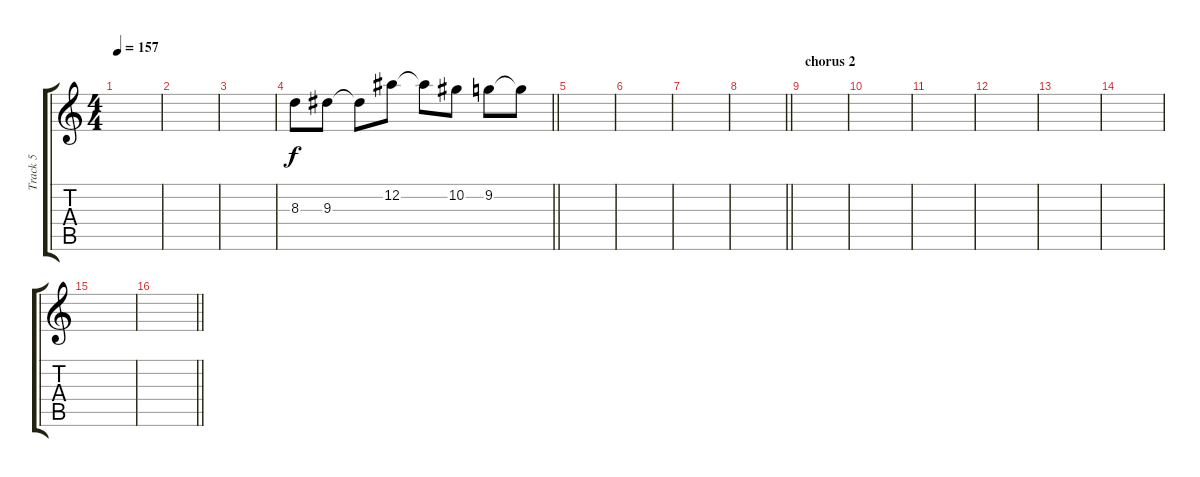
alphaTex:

\track ("Track 5" "Track 5") {instrument distortionguitar}
\staff {score tabs}
\tuning (Eb4 Bb3 Gb3 Db3 Ab2 Eb2) {hide}
\ts (4 4)
\tempo 157
\clef g2
\ks c
|
|
|
\barLineRight lightlight
8.3.8{volume 16 balance 8 instrument electricguitarjazz} 9.3.8 9.3{t}.8 12.2.8 12.2{t}.8 10.2.8 9.2.8 9.2{t}.8 |
|
|
|
\barLineRight lightlight
|
\section ("" "chorus 2")
|
|
|
|
|
|
|
\barLineRight lightlight
